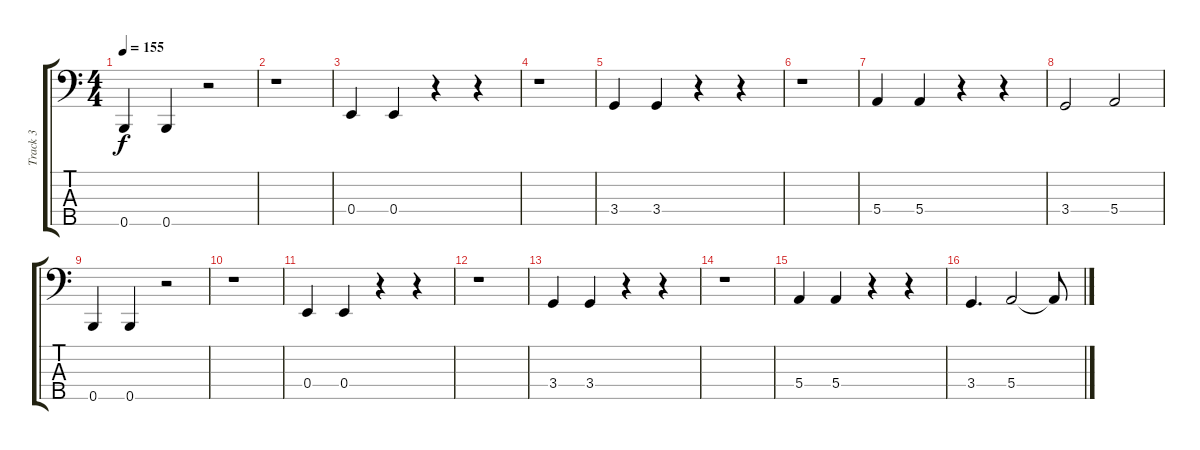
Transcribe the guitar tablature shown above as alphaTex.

\track ("Track 3" "Track 3") {instrument slapbass2}
\staff {score tabs}
\tuning (Gb2 D2 A1 E1 B0) {hide}
\ts (4 4)
\tempo 155
\clef f4
\ks c
0.5.4{dy f} 0.5.4 r.2 |
r.1 |
0.4.4 0.4.4 r.4 r.4 |
r.1 |
3.4.4 3.4.4 r.4 r.4 |
r.1 |
5.4.4 5.4.4 r.4 r.4 |
3.4.2 5.4.2 |
0.5.4 0.5.4 r.2 |
r.1 |
0.4.4 0.4.4 r.4 r.4 |
r.1 |
3.4.4 3.4.4 r.4 r.4 |
r.1 |
5.4.4 5.4.4 r.4 r.4 |
3.4.4{d} 5.4.2 5.4{t}.8
